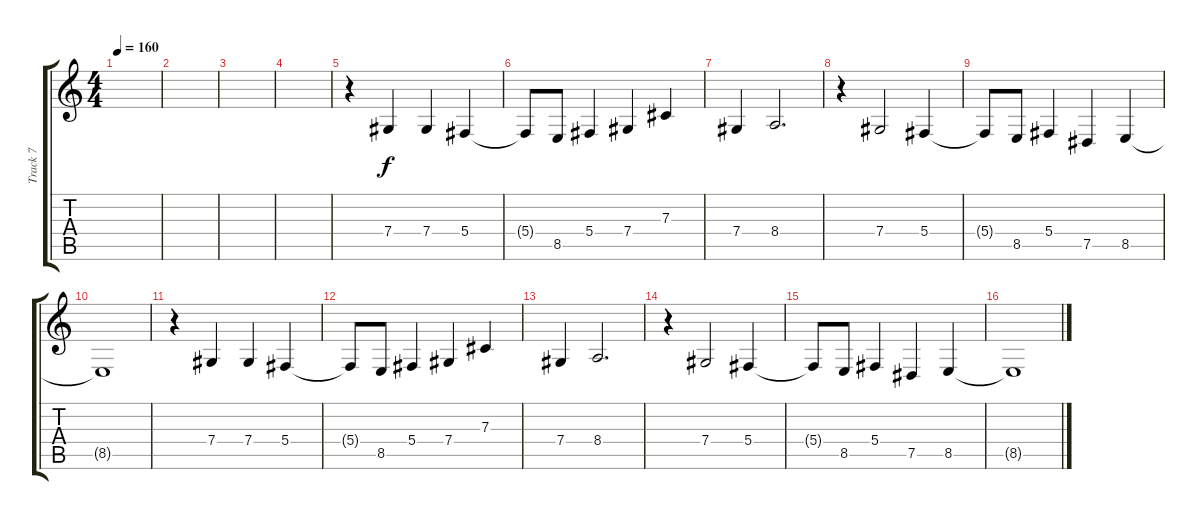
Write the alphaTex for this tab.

\track ("Track 7" "Track 7") {instrument flute}
\staff {score tabs}
\tuning (Eb4 Bb3 Gb3 Db3 Ab2 Db2) {hide}
\ts (4 4)
\tempo 160
\clef g2
\ks c
|
|
|
|
r.4 7.4.4 7.4.4 5.4.4 |
5.4{t}.8 8.5.8 5.4.4 7.4.4 7.3.4 |
7.4.4 8.4.2{d} |
r.4 7.4.2 5.4.4 |
5.4{t}.8 8.5.8 5.4.4 7.5.4 8.5.4 |
8.5{t}.1 |
r.4 7.4.4 7.4.4 5.4.4 |
5.4{t}.8 8.5.8 5.4.4 7.4.4 7.3.4 |
7.4.4 8.4.2{d} |
r.4 7.4.2 5.4.4 |
5.4{t}.8 8.5.8 5.4.4 7.5.4 8.5.4 |
8.5{t}.1
